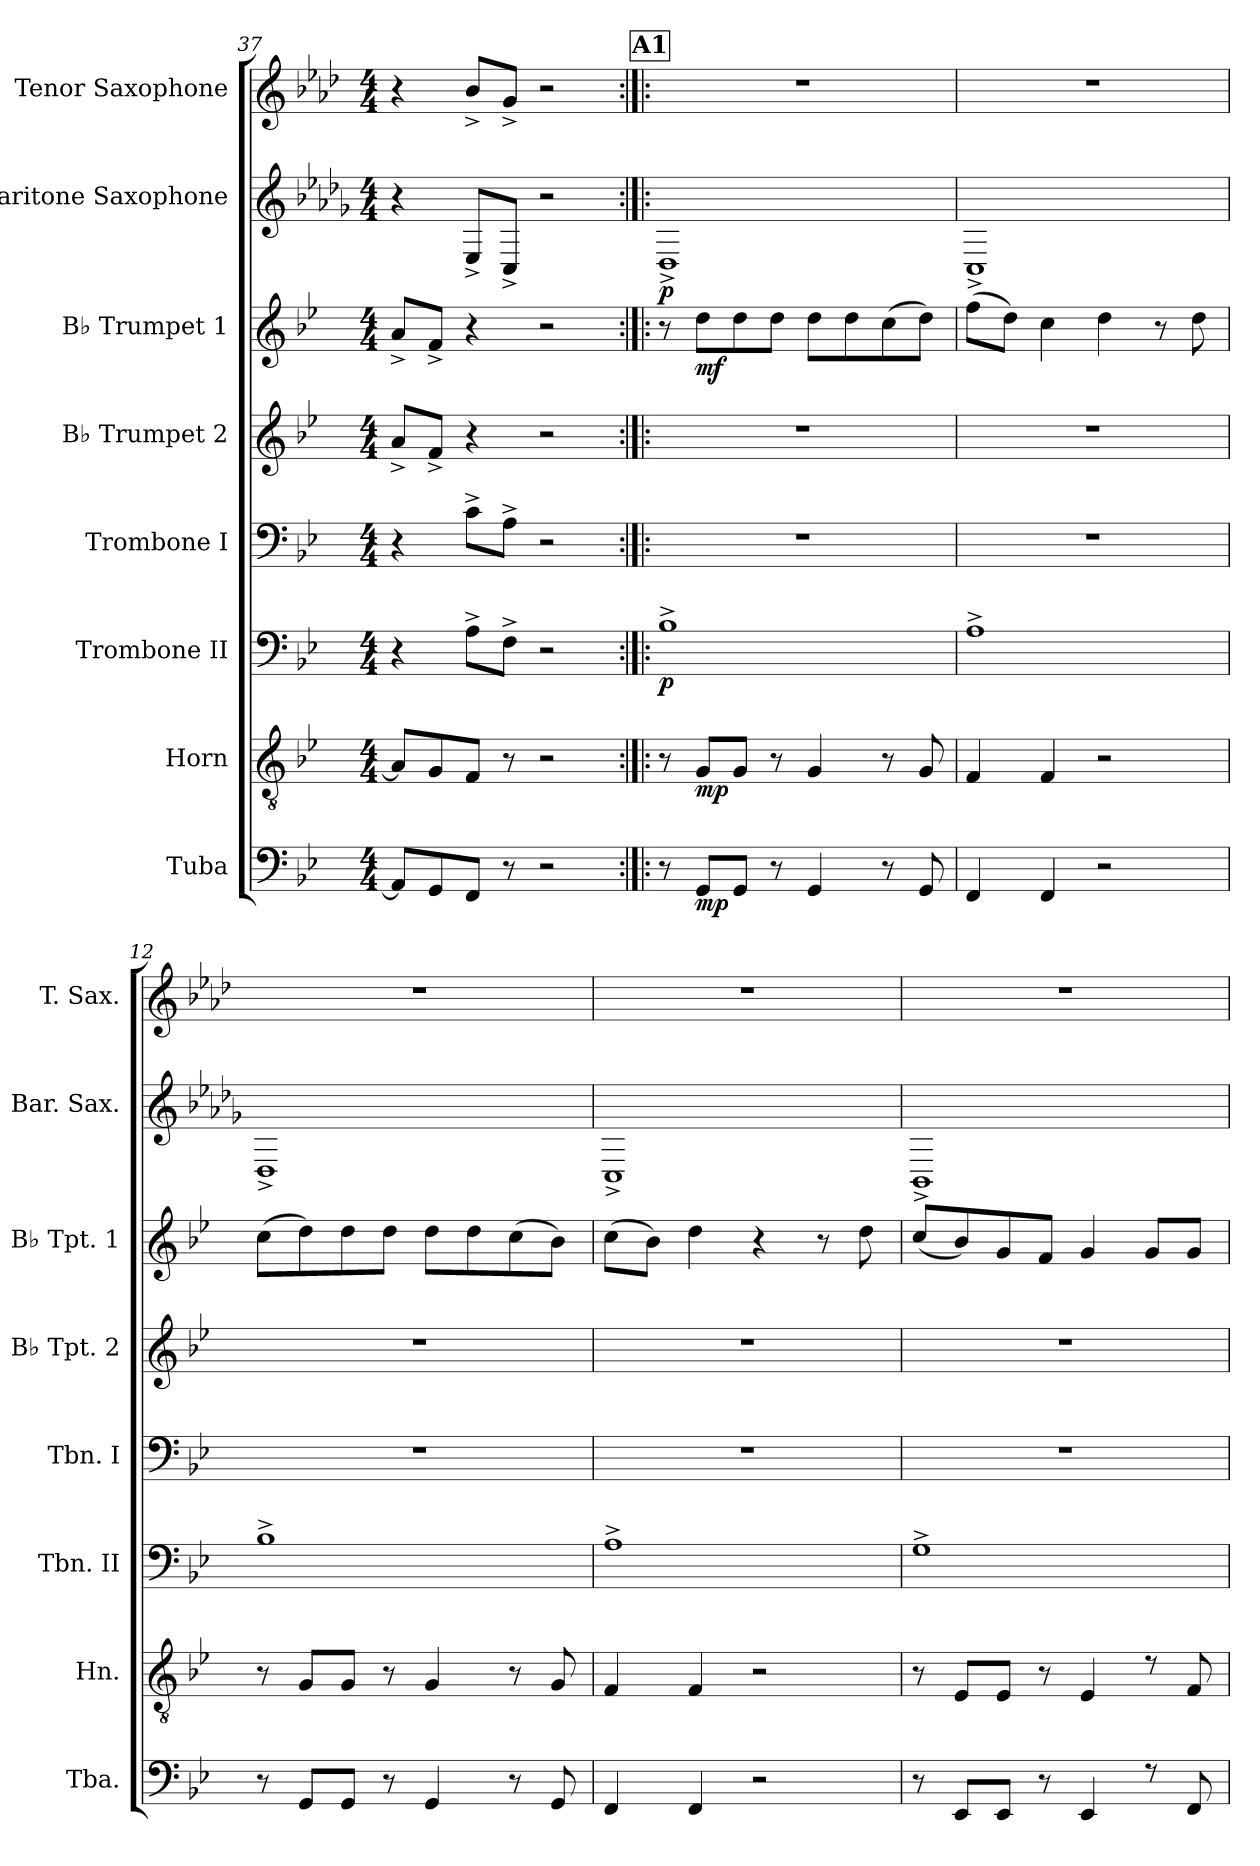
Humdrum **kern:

**kern	**dynam	**kern	**dynam	**kern	**dynam	**kern	**kern	**kern	**dynam	**kern	**dynam	**kern
*part8	*part8	*part7	*part7	*part6	*part6	*part5	*part4	*part3	*part3	*part2	*part2	*part1
*staff8	*staff8	*staff7	*staff7	*staff6	*staff6	*staff5	*staff4	*staff3	*staff3	*staff2	*staff2	*staff1
*I"Tuba	*	*I"Horn	*	*I"Trombone II	*	*I"Trombone I	*I"B♭ Trumpet 2	*I"B♭ Trumpet 1	*	*I"Baritone Saxophone	*	*I"Tenor Saxophone
*I'Tba.	*	*I'Hn.	*	*I'Tbn. II	*	*I'Tbn. I	*I'B♭ Tpt. 2	*I'B♭ Tpt. 1	*	*I'Bar. Sax.	*	*I'T. Sax.
*clefF4	*	*clefGv2	*	*clefF4	*	*clefF4	*clefG2	*clefG2	*	*clefG2	*	*clefG2
*	*	*ITrd1c2	*	*	*	*	*ITrd1c2	*ITrd1c2	*	*ITrd12c21	*	*ITrd8c14
*k[b-e-]	*	*k[b-e-a-d-]	*	*k[b-e-]	*	*k[b-e-]	*k[b-e-a-d-]	*k[b-e-a-d-]	*	*k[b-e-a-d-g-]	*	*k[b-e-a-d-]
*M4/4	*	*M4/4	*	*M4/4	*	*M4/4	*M4/4	*M4/4	*	*M4/4	*	*M4/4
=37	=37	=37	=37	=37	=37	=37	=37	=37	=37	=37	=37	=37
8AAL]	.	8GL]	.	4r	.	4r	8g^L	8g^L	.	4r	.	4r
8GG	.	8F	.	.	.	.	8e-^J	8e-^J	.	.	.	.
8FFJ	.	8E-J	.	8A^L	.	8c^L	4r	4r	.	8EE-^L	.	8B-^L
8r	.	8r	.	8F^J	.	8A^J	.	.	.	8CC^J	.	8G^J
2r	.	2r	.	2r	.	2r	2r	2r	.	2r	.	2r
!!LO:REH:place=s1:a:B:fs=14:t=A1
=10:|!|:	=10:|!|:	=10:|!|:	=10:|!|:	=10:|!|:	=10:|!|:	=10:|!|:	=10:|!|:	=10:|!|:	=10:|!|:	=10:|!|:	=10:|!|:	=10:|!|:
!	!	!	!	!	!LO:DY:b	!	!	!	!	!	!LO:DY:b	!
8r	.	8r	.	1B-^	p	1r	1r	8r	.	1DD-^!	p	1r
!	!LO:DY:b	!	!LO:DY:b	!	!	!	!	!	!LO:DY:b	!	!	!
8GGL	mp	8FL	mp	.	.	.	.	8ccL	mf	.	.	.
8GGJ	.	8FJ	.	.	.	.	.	8cc	.	.	.	.
8r	.	8r	.	.	.	.	.	8ccJ	.	.	.	.
4GG	.	4F	.	.	.	.	.	8ccL	.	.	.	.
.	.	.	.	.	.	.	.	8cc	.	.	.	.
8r	.	8r	.	.	.	.	.	(>8b-	.	.	.	.
8GG	.	8F	.	.	.	.	.	8ccJ)	.	.	.	.
=11	=11	=11	=11	=11	=11	=11	=11	=11	=11	=11	=11	=11
4FF	.	4E-	.	1A^	.	1r	1r	(>8ee-L	.	1CC^!	.	1r
.	.	.	.	.	.	.	.	8ccJ)	.	.	.	.
4FF	.	4E-	.	.	.	.	.	4b-	.	.	.	.
2r	.	2r	.	.	.	.	.	4cc	.	.	.	.
.	.	.	.	.	.	.	.	8r	.	.	.	.
.	.	.	.	.	.	.	.	8cc	.	.	.	.
=12	=12	=12	=12	=12	=12	=12	=12	=12	=12	=12	=12	=12
8r	.	8r	.	1B-^	.	1r	1r	(>8b-L	.	1DD-^!	.	1r
8GGL	.	8FL	.	.	.	.	.	8cc)	.	.	.	.
8GGJ	.	8FJ	.	.	.	.	.	8cc	.	.	.	.
8r	.	8r	.	.	.	.	.	8ccJ	.	.	.	.
4GG	.	4F	.	.	.	.	.	8ccL	.	.	.	.
.	.	.	.	.	.	.	.	8cc	.	.	.	.
8r	.	8r	.	.	.	.	.	(>8b-	.	.	.	.
8GG	.	8F	.	.	.	.	.	8a-J)	.	.	.	.
=13	=13	=13	=13	=13	=13	=13	=13	=13	=13	=13	=13	=13
4FF	.	4E-	.	1A^	.	1r	1r	(>8b-L	.	1CC^!	.	1r
.	.	.	.	.	.	.	.	8a-J)	.	.	.	.
4FF	.	4E-	.	.	.	.	.	4cc	.	.	.	.
2r	.	2r	.	.	.	.	.	4r	.	.	.	.
.	.	.	.	.	.	.	.	8r	.	.	.	.
.	.	.	.	.	.	.	.	8cc	.	.	.	.
=14	=14	=14	=14	=14	=14	=14	=14	=14	=14	=14	=14	=14
8r	.	8r	.	1G^	.	1r	1r	(>8b-L	.	1BBB-^!	.	1r
8EE-L	.	8D-L	.	.	.	.	.	8a-)	.	.	.	.
8EE-J	.	8D-J	.	.	.	.	.	8f	.	.	.	.
8r	.	8r	.	.	.	.	.	8e-J	.	.	.	.
4EE-	.	4D-	.	.	.	.	.	4f	.	.	.	.
8rF	.	8rd	.	.	.	.	.	8fL	.	.	.	.
8FF	.	8E-	.	.	.	.	.	8fJ	.	.	.	.
=	=	=	=	=	=	=	=	=	=	=	=	=
*-	*-	*-	*-	*-	*-	*-	*-	*-	*-	*-	*-	*-
